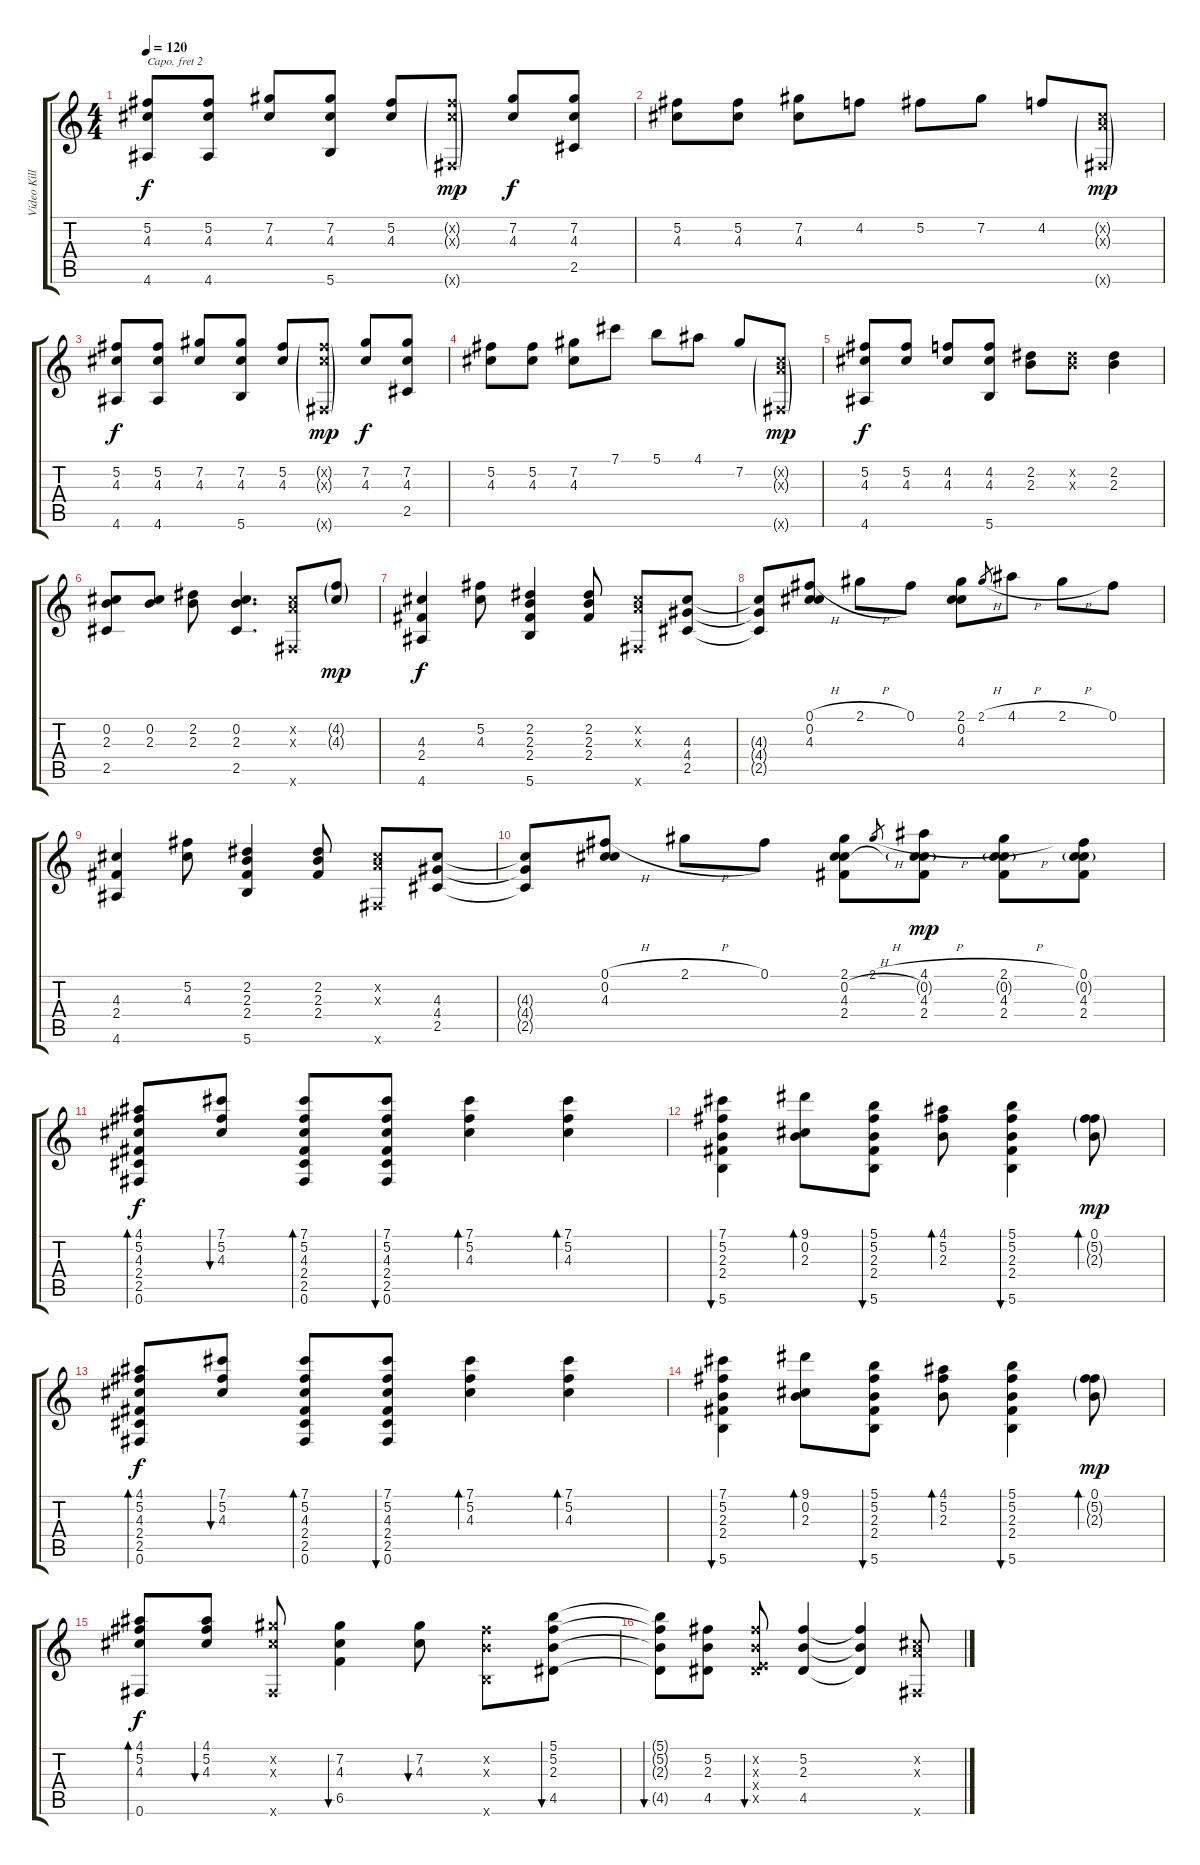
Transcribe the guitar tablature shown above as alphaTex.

\track ("Video Killed the Radio Star" "Video Kill") {instrument acousticguitarsteel}
\staff {score tabs}
\capo 2
\tuning (E4 B3 G3 D3 A2 E2) {hide}
\ts (4 4)
\tempo 120
\clef g2
\ks c
(5.2 4.3 4.6).8{dy f} (5.2 4.3 4.6).8 (7.2 4.3).8 (7.2 4.3 5.6).8 (5.2 4.3).8 (5.2{g x} 4.3{g x} 0.6{g x}).8{dy mp} (7.2 4.3).8{dy f} (7.2 4.3 2.5).8 |
(5.2 4.3).8 (5.2 4.3).8 (7.2 4.3).8 4.2.8 5.2.8 7.2.8 4.2.8 (0.2{g x} 0.3{g x} 0.6{g x}).8{dy mp} |
(5.2 4.3 4.6).8{dy f} (5.2 4.3 4.6).8 (7.2 4.3).8 (7.2 4.3 5.6).8 (5.2 4.3).8 (5.2{g x} 4.3{g x} 0.6{g x}).8{dy mp} (7.2 4.3).8{dy f} (7.2 4.3 2.5).8 |
(5.2 4.3).8 (5.2 4.3).8 (7.2 4.3).8 7.1.8 5.1.8 4.1.8 7.2.8 (0.2{g x} 0.3{g x} 0.6{g x}).8{dy mp} |
(5.2 4.3 4.6).8{dy f} (5.2 4.3).8 (4.2 4.3).8 (4.2 4.3 5.6).8 (2.2 2.3).8 (2.2{x} 2.3{x}).8 (2.2 2.3).4 |
(0.2 2.3 2.5).8 (0.2 2.3).8 (2.2 2.3).8 (0.2 2.3 2.5).4{d} (0.2{x} 0.3{x} 0.6{x}).8 (4.2{g} 4.3{g}).8{dy mp} |
(4.3 2.4 4.6).4{dy f} (5.2 4.3).8 (2.2 2.3 2.4 5.6).4 (2.2 2.3 2.4).8 (0.2{x} 0.3{x} 0.6{x}).8 (4.3 4.4 2.5).8 |
(4.3{t} 4.4{t} 2.5{t}).8 (0.1{h} 0.2 4.3).8 2.1{h}.8 0.1.8 (2.1 0.2 4.3).8 2.1{h}.8{gr} 4.1{h}.8 2.1{h}.8 0.1.8 |
(4.3 2.4 4.6).4 (5.2 4.3).8 (2.2 2.3 2.4 5.6).4 (2.2 2.3 2.4).8 (0.2{x} 0.3{x} 0.6{x}).8 (4.3 4.4 2.5).8 |
(4.3{t} 4.4{t} 2.5{t}).8 (0.1{h} 0.2 4.3).8 2.1{h}.8 0.1.8 (2.1 0.2{h} 4.3 2.4).8 2.1{h}.8{gr} (4.1{h} 0.2{g} 4.3 2.4).8{dy mp} (2.1{h} 0.2{g} 4.3 2.4).8 (0.1 0.2{g} 4.3 2.4).8 |
(4.1 5.2 4.3 2.4 2.5 0.6).8{bd 60 dy f} (7.1 5.2 4.3).8{bu 60} (7.1 5.2 4.3 2.4 2.5 0.6).8{bd 60} (7.1 5.2 4.3 2.4 2.5 0.6).8{bu 60} (7.1 5.2 4.3).4{bd 60} (7.1 5.2 4.3).4{bd 30} |
(7.1 5.2 2.3 2.4 5.6).4{bu 60} (9.1 0.2 2.3).8{bd 60} (5.1 5.2 2.3 2.4 5.6).8{bu 60} (4.1 5.2 2.3).8{bd 60} (5.1 5.2 2.3 2.4 5.6).4{bu 60} (0.1 5.2{g} 2.3{g}).8{bd 30 dy mp} |
(4.1 5.2 4.3 2.4 2.5 0.6).8{bd 60 dy f} (7.1 5.2 4.3).8{bu 60} (7.1 5.2 4.3 2.4 2.5 0.6).8{bd 60} (7.1 5.2 4.3 2.4 2.5 0.6).8{bu 60} (7.1 5.2 4.3).4{bd 60} (7.1 5.2 4.3).4{bd 30} |
(7.1 5.2 2.3 2.4 5.6).4{bu 60} (9.1 0.2 2.3).8{bd 60} (5.1 5.2 2.3 2.4 5.6).8{bu 60} (4.1 5.2 2.3).8{bd 60} (5.1 5.2 2.3 2.4 5.6).4{bu 60} (0.1 5.2{g} 2.3{g}).8{bd 30 dy mp} |
(4.1 5.2 4.3 0.6).8{bd 60 dy f} (4.1 5.2 4.3).8{bu 60} (7.2{x} 4.3{x} 0.6{x}).8 (7.2 4.3 6.5).4{bu 60} (7.2 4.3).8{bu 60} (5.2{x} 2.3{x} 5.6{x}).8 (5.1 5.2 2.3 4.5).8{bu 60} |
(5.1{t} 5.2{t} 2.3{t} 4.5{t}).8{bu 60} (5.2 2.3 4.5).8 (5.2{x} 2.3{x} 0.4{x} 4.5{x}).8{bu 60} (5.2 2.3 4.5).4 (5.2{t} 2.3{t} 4.5{t}).4 (0.2{x} 0.3{x} 0.6{x}).8
